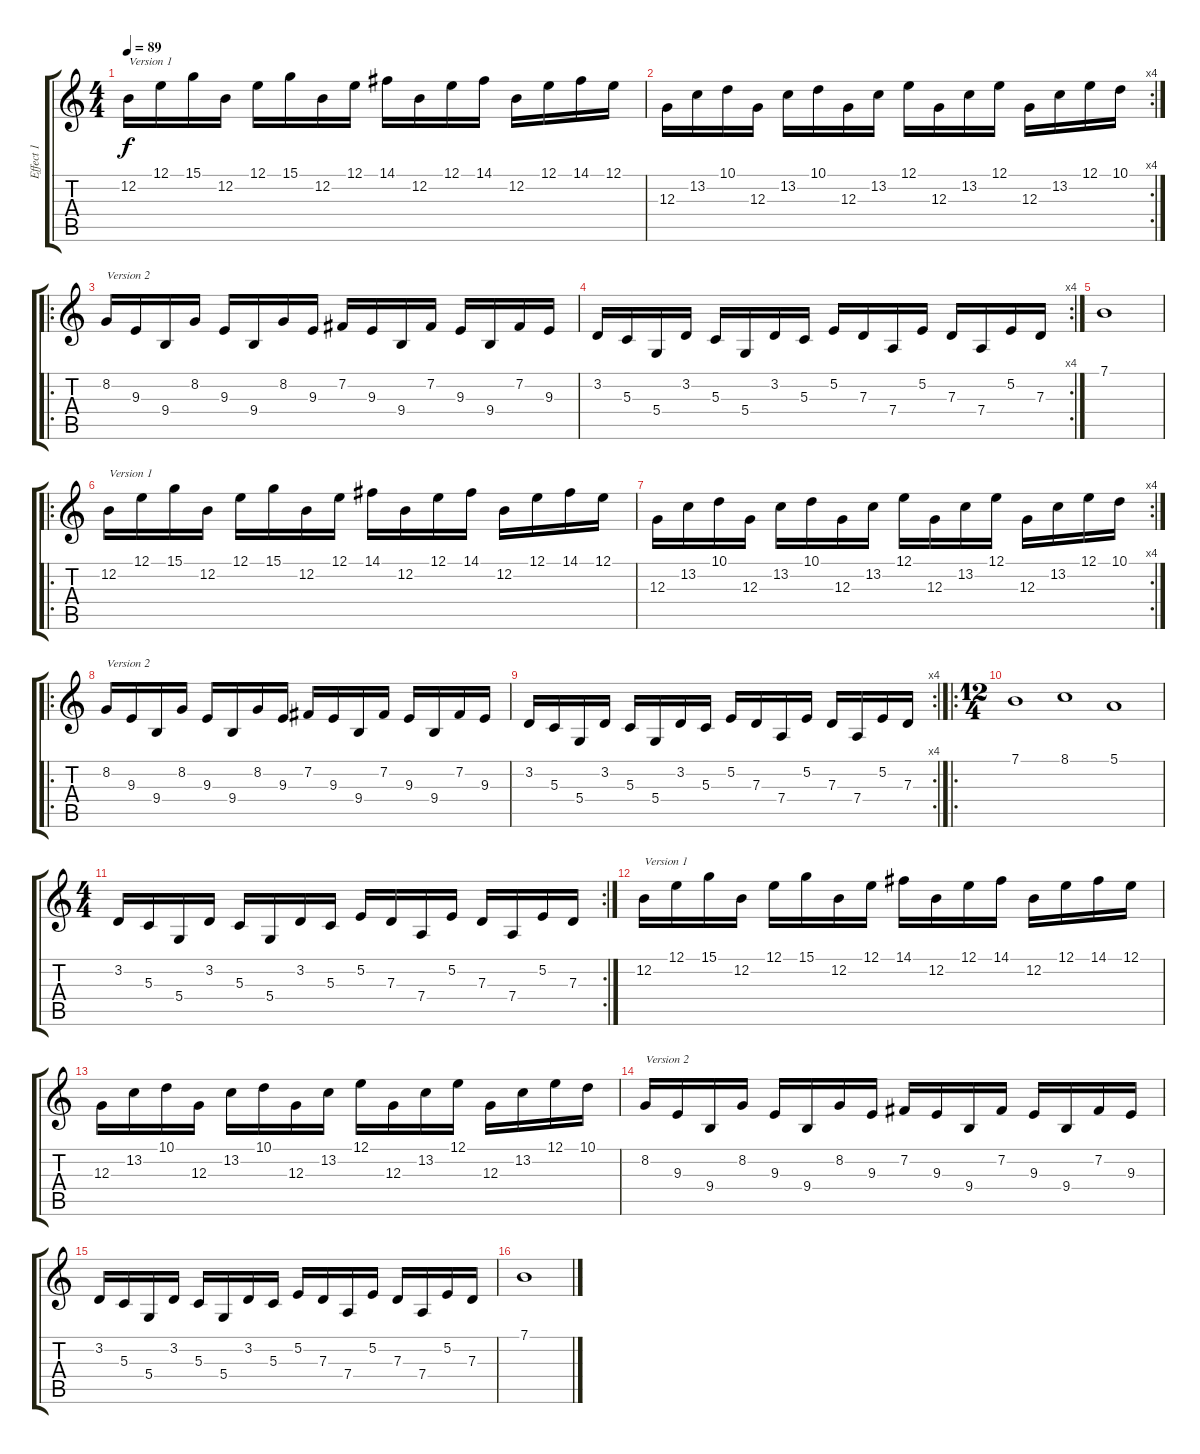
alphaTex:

\track ("Effect 1" "Effect 1") {instrument fx1rain}
\staff {score tabs}
\tuning (E4 B3 G3 D3 A2 E2) {hide}
\ts (4 4)
\tempo 89
\clef g2
\ks c
12.2.16{txt "Version 1" dy f instrument fx1rain} 12.1.16 15.1.16 12.2.16 12.1.16 15.1.16 12.2.16 12.1.16 14.1.16 12.2.16 12.1.16 14.1.16 12.2.16 12.1.16 14.1.16 12.1.16 |
\rc 4
12.3.16 13.2.16 10.1.16 12.3.16 13.2.16 10.1.16 12.3.16 13.2.16 12.1.16 12.3.16 13.2.16 12.1.16 12.3.16 13.2.16 12.1.16 10.1.16 |
\ro
8.2.16{txt "Version 2"} 9.3.16 9.4.16 8.2.16 9.3.16 9.4.16 8.2.16 9.3.16 7.2.16 9.3.16 9.4.16 7.2.16 9.3.16 9.4.16 7.2.16 9.3.16 |
\rc 4
3.2.16 5.3.16 5.4.16 3.2.16 5.3.16 5.4.16 3.2.16 5.3.16 5.2.16 7.3.16 7.4.16 5.2.16 7.3.16 7.4.16 5.2.16 7.3.16 |
7.1.1 |
\ro
12.2.16{txt "Version 1"} 12.1.16 15.1.16 12.2.16 12.1.16 15.1.16 12.2.16 12.1.16 14.1.16 12.2.16 12.1.16 14.1.16 12.2.16 12.1.16 14.1.16 12.1.16 |
\rc 4
12.3.16 13.2.16 10.1.16 12.3.16 13.2.16 10.1.16 12.3.16 13.2.16 12.1.16 12.3.16 13.2.16 12.1.16 12.3.16 13.2.16 12.1.16 10.1.16 |
\ro
8.2.16{txt "Version 2"} 9.3.16 9.4.16 8.2.16 9.3.16 9.4.16 8.2.16 9.3.16 7.2.16 9.3.16 9.4.16 7.2.16 9.3.16 9.4.16 7.2.16 9.3.16 |
\rc 4
3.2.16 5.3.16 5.4.16 3.2.16 5.3.16 5.4.16 3.2.16 5.3.16 5.2.16 7.3.16 7.4.16 5.2.16 7.3.16 7.4.16 5.2.16 7.3.16 |
\ro
\ts (12 4)
7.1.1 8.1.1 5.1.1 |
\rc 2
\ts (4 4)
3.2.16 5.3.16 5.4.16 3.2.16 5.3.16 5.4.16 3.2.16 5.3.16 5.2.16 7.3.16 7.4.16 5.2.16 7.3.16 7.4.16 5.2.16 7.3.16 |
12.2.16{txt "Version 1"} 12.1.16 15.1.16 12.2.16 12.1.16 15.1.16 12.2.16 12.1.16 14.1.16 12.2.16 12.1.16 14.1.16 12.2.16 12.1.16 14.1.16 12.1.16 |
12.3.16 13.2.16 10.1.16 12.3.16 13.2.16 10.1.16 12.3.16 13.2.16 12.1.16 12.3.16 13.2.16 12.1.16 12.3.16 13.2.16 12.1.16 10.1.16 |
8.2.16{txt "Version 2"} 9.3.16 9.4.16 8.2.16 9.3.16 9.4.16 8.2.16 9.3.16 7.2.16 9.3.16 9.4.16 7.2.16 9.3.16 9.4.16 7.2.16 9.3.16 |
3.2.16 5.3.16 5.4.16 3.2.16 5.3.16 5.4.16 3.2.16 5.3.16 5.2.16 7.3.16 7.4.16 5.2.16 7.3.16 7.4.16 5.2.16 7.3.16 |
7.1.1
